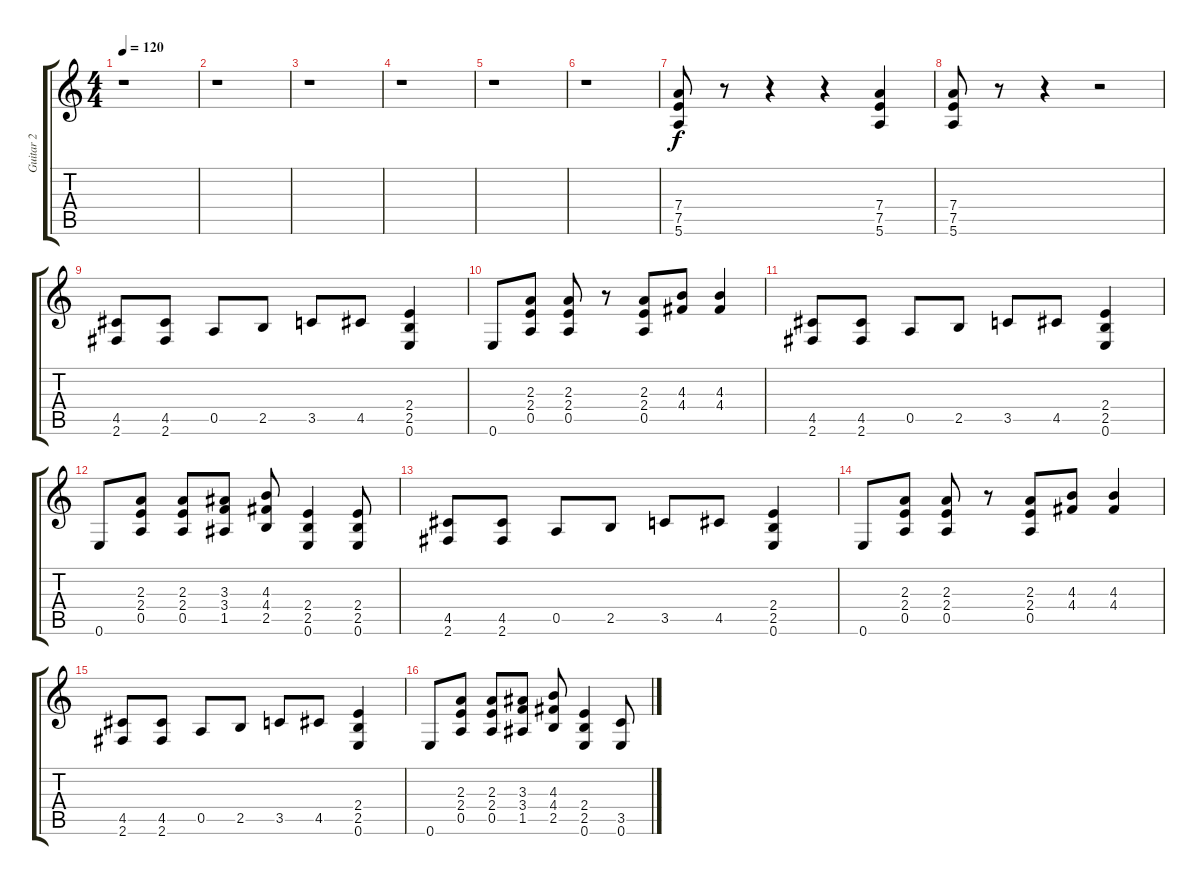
\track ("Guitar 2" "Guitar 2") {instrument distortionguitar}
\staff {score tabs}
\tuning (E4 B3 G3 D3 A2 E2) {hide}
\ts (4 4)
\tempo 120
\clef g2
\ks c
r.1{dy f} |
r.1 |
r.1 |
r.1 |
r.1 |
r.1 |
(7.4 7.5 5.6).8 r.8 r.4 r.4 (7.4 7.5 5.6).4 |
(7.4 7.5 5.6).8 r.8 r.4 r.2 |
(4.5 2.6).8 (4.5 2.6).8 0.5.8 2.5.8 3.5.8 4.5.8 (2.4 2.5 0.6).4 |
0.6.8 (2.3 2.4 0.5).8 (2.3 2.4 0.5).8 r.8 (2.3 2.4 0.5).8 (4.3 4.4).8 (4.3 4.4).4 |
(4.5 2.6).8 (4.5 2.6).8 0.5.8 2.5.8 3.5.8 4.5.8 (2.4 2.5 0.6).4 |
0.6.8 (2.3 2.4 0.5).8 (2.3 2.4 0.5).8 (3.3 3.4 1.5).8 (4.3 4.4 2.5).8 (2.4 2.5 0.6).4 (2.4 2.5 0.6).8 |
(4.5 2.6).8 (4.5 2.6).8 0.5.8 2.5.8 3.5.8 4.5.8 (2.4 2.5 0.6).4 |
0.6.8 (2.3 2.4 0.5).8 (2.3 2.4 0.5).8 r.8 (2.3 2.4 0.5).8 (4.3 4.4).8 (4.3 4.4).4 |
(4.5 2.6).8 (4.5 2.6).8 0.5.8 2.5.8 3.5.8 4.5.8 (2.4 2.5 0.6).4 |
0.6.8 (2.3 2.4 0.5).8 (2.3 2.4 0.5).8 (3.3 3.4 1.5).8 (4.3 4.4 2.5).8 (2.4 2.5 0.6).4 (3.5 0.6).8
